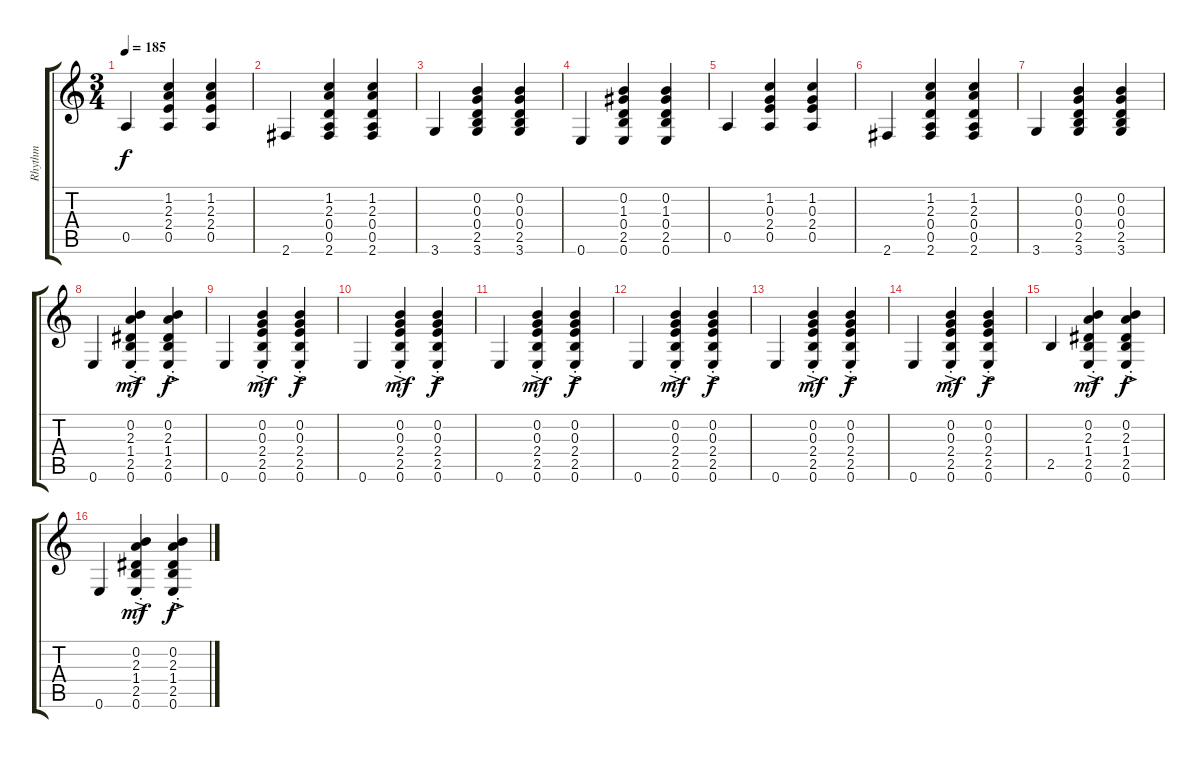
\track ("Rhythm" "Rhythm") {instrument acousticguitarnylon}
\staff {score tabs}
\tuning (E4 B3 G3 D3 A2 E2) {hide}
\ts (3 4)
\tempo 185
\clef g2
\ks c
0.5.4{dy f} (1.2 2.3 2.4 0.5).4 (1.2 2.3 2.4 0.5).4 |
2.6.4 (1.2 2.3 0.4 0.5 2.6).4 (1.2 2.3 0.4 0.5 2.6).4 |
3.6.4 (0.2 0.3 0.4 2.5 3.6).4 (0.2 0.3 0.4 2.5 3.6).4 |
0.6.4 (0.2 1.3 0.4 2.5 0.6).4 (0.2 1.3 0.4 2.5 0.6).4 |
0.5.4 (1.2 0.3 2.4 0.5).4 (1.2 0.3 2.4 0.5).4 |
2.6.4 (1.2 2.3 0.4 0.5 2.6).4 (1.2 2.3 0.4 0.5 2.6).4 |
3.6.4 (0.2 0.3 0.4 2.5 3.6).4 (0.2 0.3 0.4 2.5 3.6).4 |
0.6.4 (0.2{ac st} 2.3{ac st} 1.4{ac st} 2.5{ac st} 0.6{ac st}).4{dy mf} (0.2{ac st} 2.3 1.4 2.5 0.6).4{dy f} |
0.6.4 (0.2{ac st} 0.3{ac st} 2.4{ac st} 2.5{ac st} 0.6{ac st}).4{dy mf} (0.2{ac st} 0.3 2.4 2.5 0.6).4{dy f} |
0.6.4 (0.2{ac st} 0.3{ac st} 2.4{ac st} 2.5{ac st} 0.6{ac st}).4{dy mf} (0.2{ac st} 0.3 2.4 2.5 0.6).4{dy f} |
0.6.4 (0.2{ac st} 0.3{ac st} 2.4{ac st} 2.5{ac st} 0.6{ac st}).4{dy mf} (0.2{ac st} 0.3 2.4 2.5 0.6).4{dy f} |
0.6.4 (0.2{ac st} 0.3{ac st} 2.4{ac st} 2.5{ac st} 0.6{ac st}).4{dy mf} (0.2{ac st} 0.3 2.4 2.5 0.6).4{dy f} |
0.6.4 (0.2{ac st} 0.3{ac st} 2.4{ac st} 2.5{ac st} 0.6{ac st}).4{dy mf} (0.2{ac st} 0.3 2.4 2.5 0.6).4{dy f} |
0.6.4 (0.2{ac st} 0.3{ac st} 2.4{ac st} 2.5{ac st} 0.6{ac st}).4{dy mf} (0.2{ac st} 0.3 2.4 2.5 0.6).4{dy f} |
2.5.4 (0.2{ac st} 2.3{ac st} 1.4{ac st} 2.5{ac st} 0.6{ac st}).4{dy mf} (0.2{ac st} 2.3 1.4 2.5 0.6).4{dy f} |
0.6.4 (0.2{ac st} 2.3{ac st} 1.4{ac st} 2.5{ac st} 0.6{ac st}).4{dy mf} (0.2{ac st} 2.3 1.4 2.5 0.6).4{dy f}
